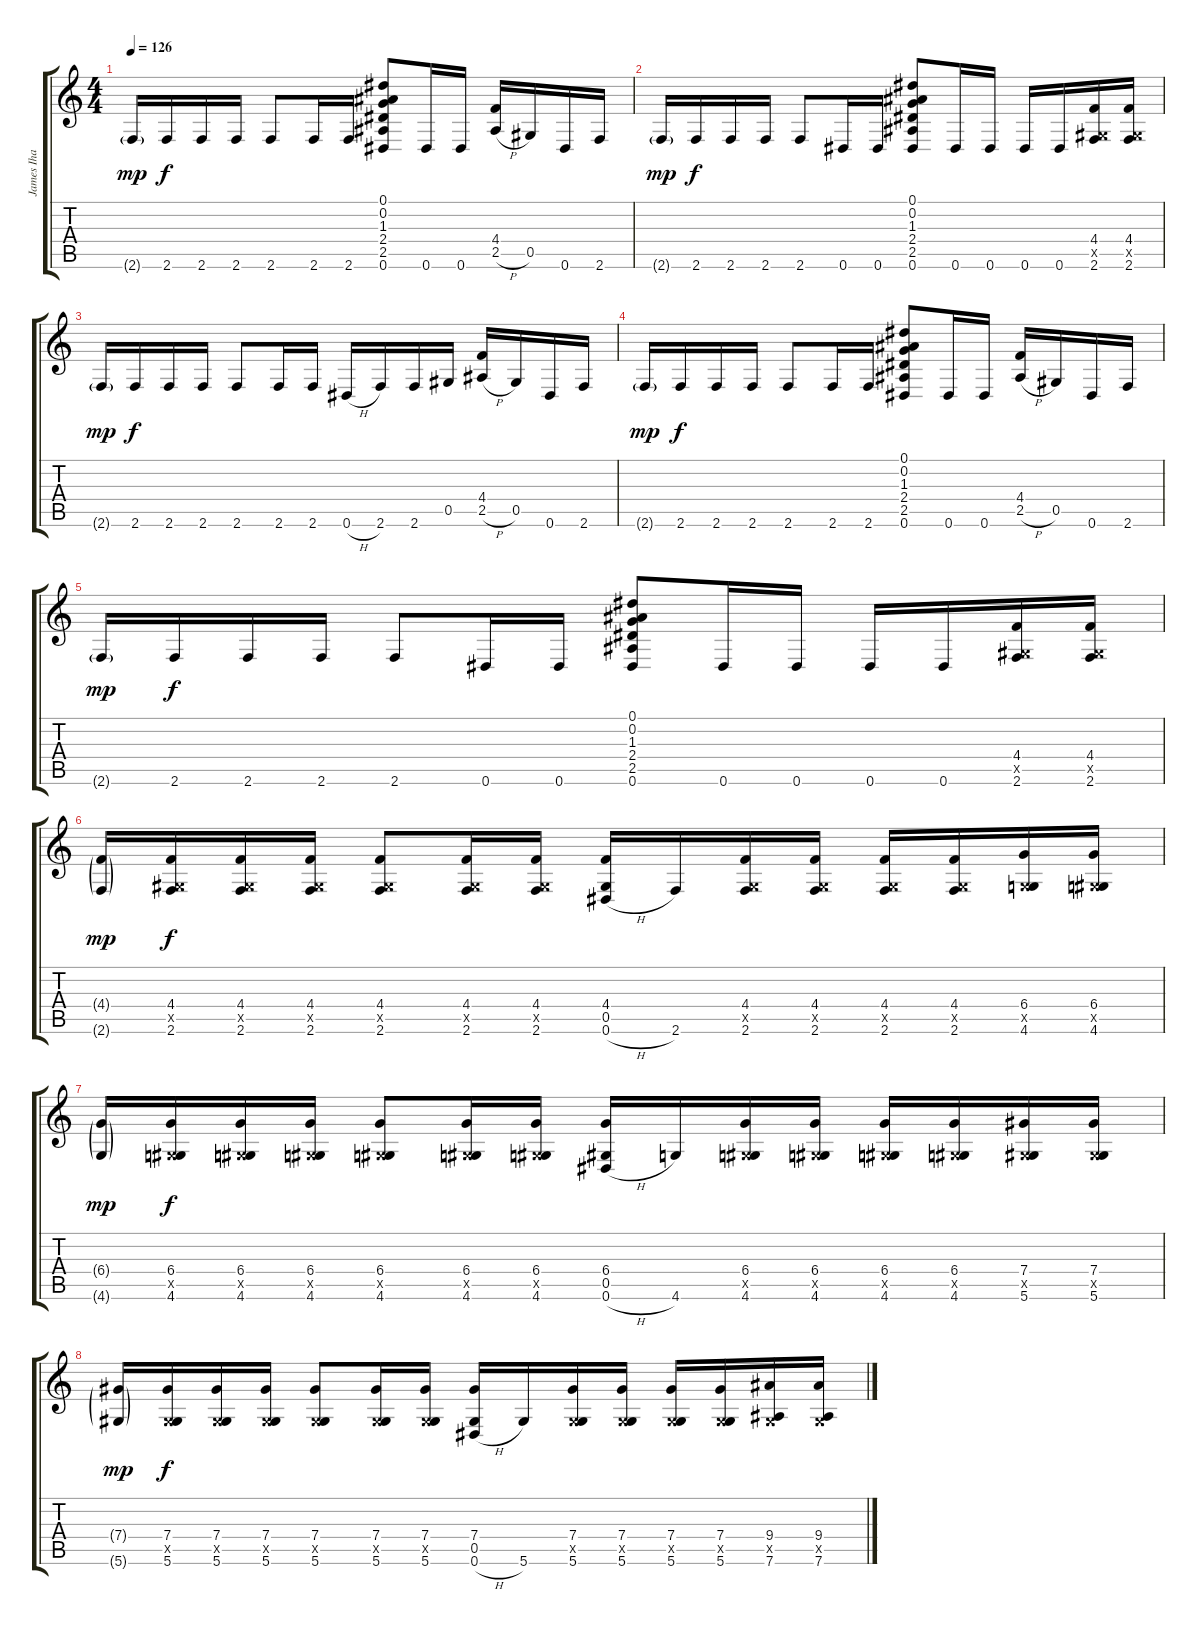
\track ("James Iha" "James Iha") {instrument overdrivenguitar}
\staff {score tabs}
\tuning (Eb4 Bb3 Gb3 Db3 Ab2 Eb2) {hide}
\ts (4 4)
\tempo 126
\clef g2
\ks c
2.6{g}.16{dy mp} 2.6.16{dy f} 2.6.16 2.6.16 2.6.8 2.6.16 2.6.16 (0.1 0.2 1.3 2.4 2.5 0.6).8 0.6.16 0.6.16 (4.4 2.5{h}).16 0.5.16 0.6.16 2.6.16 |
2.6{g}.16{dy mp} 2.6.16{dy f} 2.6.16 2.6.16 2.6.8 0.6.16 0.6.16 (0.1 0.2 1.3 2.4 2.5 0.6).8 0.6.16 0.6.16 0.6.16 0.6.16 (4.4 0.5{x} 2.6).16 (4.4 0.5{x} 2.6).16 |
2.6{g}.16{dy mp} 2.6.16{dy f} 2.6.16 2.6.16 2.6.8 2.6.16 2.6.16 0.6{h}.16 2.6.16 2.6.16 0.5.16 (4.4 2.5{h}).16 0.5.16 0.6.16 2.6.16 |
2.6{g}.16{dy mp} 2.6.16{dy f} 2.6.16 2.6.16 2.6.8 2.6.16 2.6.16 (0.1 0.2 1.3 2.4 2.5 0.6).8 0.6.16 0.6.16 (4.4 2.5{h}).16 0.5.16 0.6.16 2.6.16 |
2.6{g}.16{dy mp} 2.6.16{dy f} 2.6.16 2.6.16 2.6.8 0.6.16 0.6.16 (0.1 0.2 1.3 2.4 2.5 0.6).8 0.6.16 0.6.16 0.6.16 0.6.16 (4.4 0.5{x} 2.6).16 (4.4 0.5{x} 2.6).16 |
(4.4{g} 2.6{g}).16{dy mp} (4.4 0.5{x} 2.6).16{dy f} (4.4 0.5{x} 2.6).16 (4.4 0.5{x} 2.6).16 (4.4 0.5{x} 2.6).8 (4.4 0.5{x} 2.6).16 (4.4 0.5{x} 2.6).16 (4.4 0.5 0.6{h}).16 2.6.16 (4.4 0.5{x} 2.6).16 (4.4 0.5{x} 2.6).16 (4.4 0.5{x} 2.6).16 (4.4 0.5{x} 2.6).16 (6.4 0.5{x} 4.6).16 (6.4 0.5{x} 4.6).16 |
(6.4{g} 4.6{g}).16{dy mp} (6.4 0.5{x} 4.6).16{dy f} (6.4 0.5{x} 4.6).16 (6.4 0.5{x} 4.6).16 (6.4 0.5{x} 4.6).8 (6.4 0.5{x} 4.6).16 (6.4 0.5{x} 4.6).16 (6.4 0.5 0.6{h}).16 4.6.16 (6.4 0.5{x} 4.6).16 (6.4 0.5{x} 4.6).16 (6.4 0.5{x} 4.6).16 (6.4 0.5{x} 4.6).16 (7.4 0.5{x} 5.6).16 (7.4 0.5{x} 5.6).16 |
(7.4{g} 5.6{g}).16{dy mp} (7.4 0.5{x} 5.6).16{dy f} (7.4 0.5{x} 5.6).16 (7.4 0.5{x} 5.6).16 (7.4 0.5{x} 5.6).8 (7.4 0.5{x} 5.6).16 (7.4 0.5{x} 5.6).16 (7.4 0.5 0.6{h}).16 5.6.16 (7.4 0.5{x} 5.6).16 (7.4 0.5{x} 5.6).16 (7.4 0.5{x} 5.6).16 (7.4 0.5{x} 5.6).16 (9.4 0.5{x} 7.6).16 (9.4 0.5{x} 7.6).16
